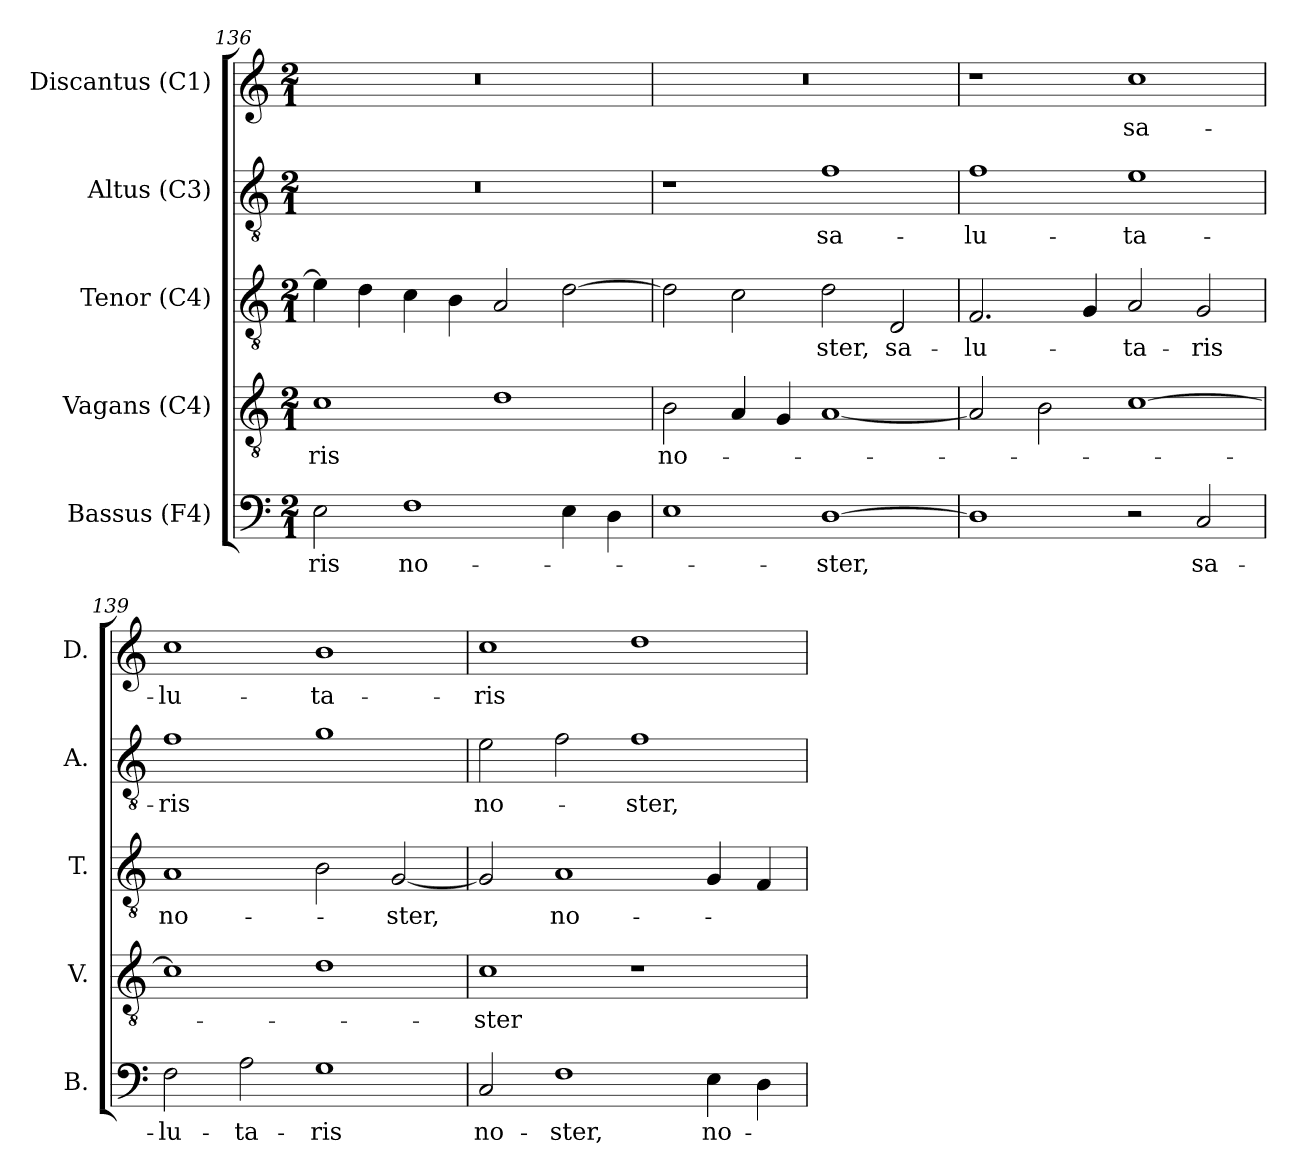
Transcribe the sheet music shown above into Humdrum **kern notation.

**kern	**text	**kern	**text	**kern	**text	**kern	**text	**kern	**text
*part5	*part5	*part4	*part4	*part3	*part3	*part2	*part2	*part1	*part1
*staff5	*staff5	*staff4	*staff4	*staff3	*staff3	*staff2	*staff2	*staff1	*staff1
*I"Bassus (F4)	*	*I"Vagans (C4)	*	*I"Tenor (C4)	*	*I"Altus (C3)	*	*I"Discantus (C1)	*
*I'B.	*	*I'V.	*	*I'T.	*	*I'A.	*	*I'D.	*
!!LO:PB:g=z
*clefF4	*	*clefGv2	*	*clefGv2	*	*clefGv2	*	*clefG2	*
*	*	*ITrd7c12	*	*ITrd7c12	*	*ITrd7c12	*	*	*
*k[]	*	*k[]	*	*k[]	*	*k[]	*	*k[]	*
*C:	*	*C:	*	*C:	*	*C:	*	*C:	*
*M2/1	*	*M2/1	*	*M2/1	*	*M2/1	*	*M2/1	*
=136	=136	=136	=136	=136	=136	=136	=136	=136	=136
!	!LO:LY:b:color=#000000	!	!	!	!	!	!	!	!
!	!	!	!LO:LY:b:color=#000000	!	!	!LO:N:vis=1	!	!LO:N:vis=1	!
2Ei\	-ris	1Ci	-ris	4Ei\]	.	0r	.	0r	.
.	.	.	.	4Di\	.	.	.	.	.
!	!LO:LY:b:color=#000000	!	!	!	!	!	!	!	!
1Fi	no-	.	.	4Ci\	.	.	.	.	.
.	.	.	.	4BBi\	.	.	.	.	.
.	.	1Di	.	2AAi/	.	.	.	.	.
4Ei\	.	.	.	[2Di\	.	.	.	.	.
4Di\	.	.	.	.	.	.	.	.	.
=137	=137	=137	=137	=137	=137	=137	=137	=137	=137
!	!	!	!LO:LY:b:color=#000000	!	!	!	!	!LO:N:vis=1	!
1Ei	.	2BBi\	no-	2Di\]	.	1r	.	0r	.
.	.	4AAi/	.	2Ci\	.	.	.	.	.
.	.	4GGi/	.	.	.	.	.	.	.
!	!LO:LY:b:color=#000000	!	!	!	!	!	!	!	!
!	!	!	!	!	!LO:LY:b:color=#000000	!	!	!	!
!	!	!	!	!	!	!	!LO:LY:b:color=#000000	!	!
[1Di	-ster,	[1AAi	.	2Di\	-ster,	1Fi	sa-	.	.
!	!	!	!	!	!LO:LY:b:color=#000000	!	!	!	!
.	.	.	.	2DDi/	sa-	.	.	.	.
=138	=138	=138	=138	=138	=138	=138	=138	=138	=138
!	!	!	!	!	!LO:LY:b:color=#000000	!	!	!	!
!	!	!	!	!	!	!	!LO:LY:b:color=#000000	!	!
1Di]	.	2AAi/]	.	2.FFi/	-lu-	1Fi	-lu-	1r	.
.	.	2BBi\	.	.	.	.	.	.	.
.	.	.	.	4GGi/	.	.	.	.	.
!	!	!	!	!	!LO:LY:b:color=#000000	!	!	!	!
!	!	!	!	!	!	!	!LO:LY:b:color=#000000	!	!
!	!	!	!	!	!	!	!	!	!LO:LY:b:color=#000000
2r	.	[1Ci	.	2AAi/	-ta-	1Ei	-ta-	1cci	sa-
!	!LO:LY:b:color=#000000	!	!	!	!	!	!	!	!
!	!	!	!	!	!LO:LY:b:color=#000000	!	!	!	!
2Ci/	sa-	.	.	2GGi/	-ris	.	.	.	.
=139	=139	=139	=139	=139	=139	=139	=139	=139	=139
!	!LO:LY:b:color=#000000	!	!	!	!	!	!	!	!
!	!	!	!	!	!LO:LY:b:color=#000000	!	!	!	!
!	!	!	!	!	!	!	!LO:LY:b:color=#000000	!	!
!	!	!	!	!	!	!	!	!	!LO:LY:b:color=#000000
2Fi\	-lu-	1Ci]	.	1AAi	no-	1Fi	-ris	1cci	-lu-
!	!LO:LY:b:color=#000000	!	!	!	!	!	!	!	!
2Ai\	-ta-	.	.	.	.	.	.	.	.
!	!LO:LY:b:color=#000000	!	!	!	!	!	!	!	!
!	!	!	!	!	!	!	!	!	!LO:LY:b:color=#000000
1Gi	-ris	1Di	.	2BBi\	.	1Gi	.	1bi	-ta-
!	!	!	!	!	!LO:LY:b:color=#000000	!	!	!	!
.	.	.	.	[2GGi/	-ster,	.	.	.	.
!!LO:LB:g=z
=140	=140	=140	=140	=140	=140	=140	=140	=140	=140
!	!LO:LY:b:color=#000000	!	!	!	!	!	!	!	!
!	!	!	!LO:LY:b:color=#000000	!	!	!	!	!	!
!	!	!	!	!	!	!	!LO:LY:b:color=#000000	!	!
!	!	!	!	!	!	!	!	!	!LO:LY:b:color=#000000
2Ci/	no-	1Ci	-ster	2GGi/]	.	2Ei\	no-	1cci	-ris
!	!LO:LY:b:color=#000000	!	!	!	!	!	!	!	!
!	!	!	!	!	!LO:LY:b:color=#000000	!	!	!	!
1Fi	-ster,	.	.	1AAi	no-	2Fi\	.	.	.
!	!	!	!	!	!	!	!LO:LY:b:color=#000000	!	!
.	.	1r	.	.	.	1Fi	-ster,	1ddi	.
!	!LO:LY:b:color=#000000	!	!	!	!	!	!	!	!
4Ei\	no-	.	.	4GGi/	.	.	.	.	.
4Di\	.	.	.	4FFi/	.	.	.	.	.
=	=	=	=	=	=	=	=	=	=
*-	*-	*-	*-	*-	*-	*-	*-	*-	*-
